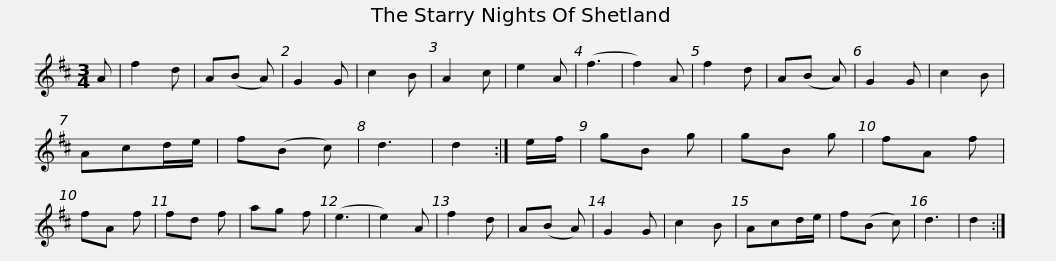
X:1
L:1/8
M:3/4
I:linebreak $
K:D
V:1 treble
V:1
 A | f2 d | A(B A) | G2 G | c2 B | %5
 A2 c | e2 A | (f3 | f2) A | f2 d | %10
 A(B A) | G2 G | c2 B | Acd/e/ | f(B c) |$ %15
 d3 | d2 :| e/f/ | gB g | gB g | %20
 fA f | fA f | fd f | ag f | (e3 | %25
 e2) A | f2 d | A(B A) | G2 G | c2 B |$ %30
 Acd/e/ | f(B c) | d3 | d2 :| %34
